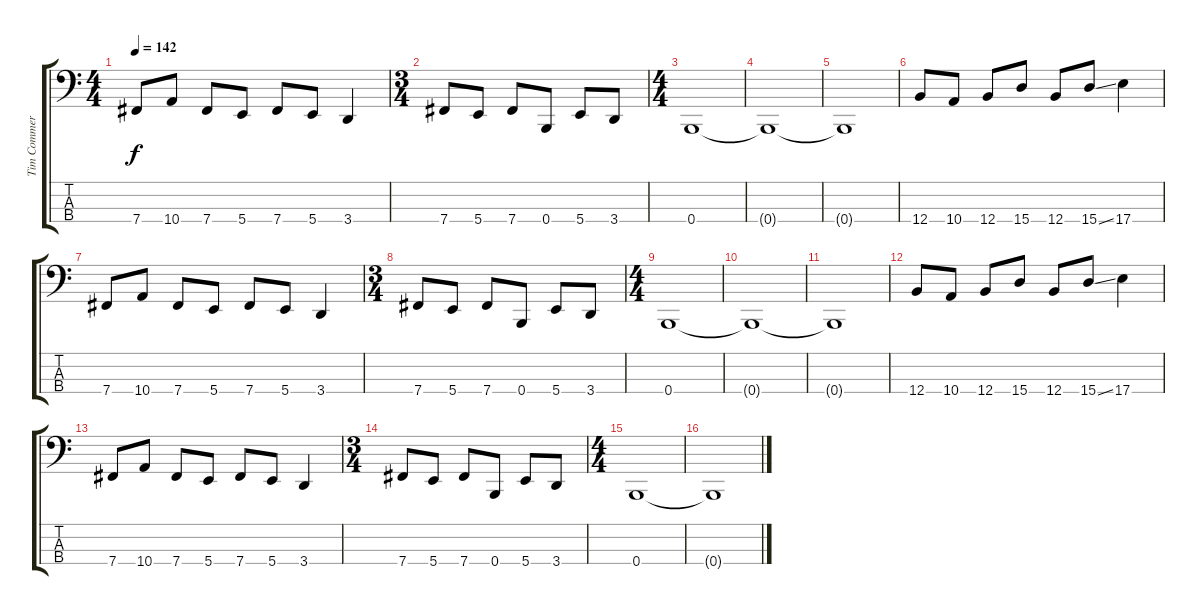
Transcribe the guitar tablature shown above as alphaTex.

\track ("Tim Commerford" "Tim Commer") {instrument electricbassfinger}
\staff {score tabs}
\tuning (G2 D2 A1 B0) {hide}
\ts (4 4)
\tempo 142
\clef f4
\ks c
7.4.8{dy f} 10.4.8 7.4.8 5.4.8 7.4.8 5.4.8 3.4.4 |
\ts (3 4)
7.4.8 5.4.8 7.4.8 0.4.8 5.4.8 3.4.8 |
\ts (4 4)
0.4.1 |
0.4{t}.1 |
0.4{t}.1 |
12.4.8 10.4.8 12.4.8 15.4.8 12.4.8 15.4{ss}.8 17.4.4 |
7.4.8 10.4.8 7.4.8 5.4.8 7.4.8 5.4.8 3.4.4 |
\ts (3 4)
7.4.8 5.4.8 7.4.8 0.4.8 5.4.8 3.4.8 |
\ts (4 4)
0.4.1 |
0.4{t}.1 |
0.4{t}.1 |
12.4.8 10.4.8 12.4.8 15.4.8 12.4.8 15.4{ss}.8 17.4.4 |
7.4.8 10.4.8 7.4.8 5.4.8 7.4.8 5.4.8 3.4.4 |
\ts (3 4)
7.4.8 5.4.8 7.4.8 0.4.8 5.4.8 3.4.8 |
\ts (4 4)
0.4.1 |
0.4{t}.1
